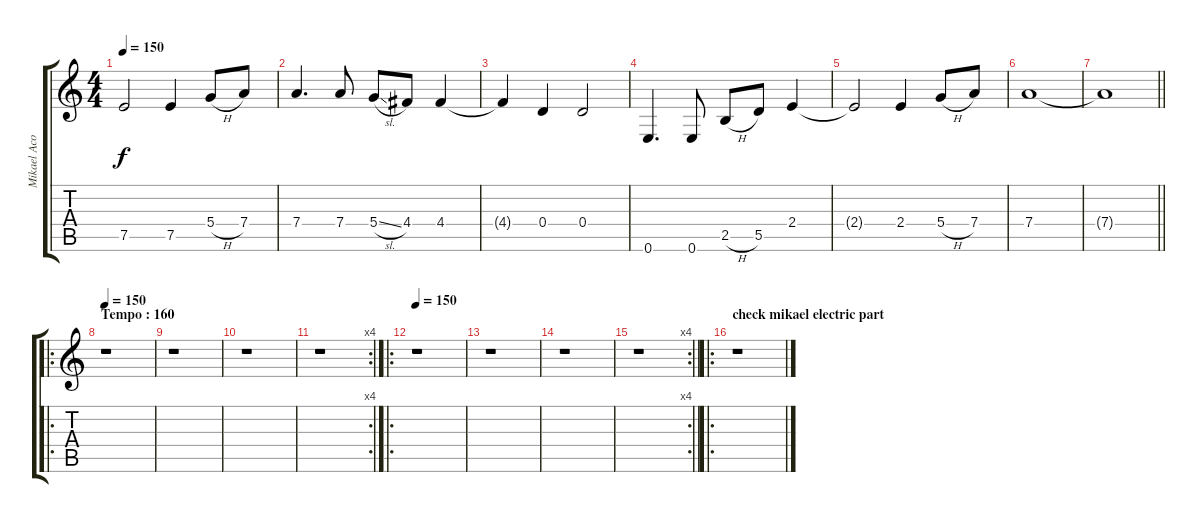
\track ("Mikael Acoustic" "Mikael Aco") {instrument acousticguitarsteel}
\staff {score tabs}
\tuning (E4 B3 G3 D3 A2 E2) {hide}
\ts (4 4)
\tempo 150
\clef g2
\ks c
7.5{t}.2{dy f} 7.5.4 5.4{h}.8 7.4.8 |
7.4.4{d} 7.4.8 5.4{sl}.8 4.4.8 4.4.4 |
4.4{t}.4 0.4.4 0.4.2 |
0.6.4{d} 0.6.8 2.5{h}.8 5.5.8 2.4.4 |
2.4{t}.2 2.4.4 5.4{h}.8 7.4.8 |
7.4.1 |
\barLineRight lightlight
7.4{t}.1 |
\ro
\section ("" "Tempo : 160")
\tempo 150
r.1 |
r.1 |
r.1 |
\rc 4
r.1 |
\ro
\tempo 150
r.1 |
r.1 |
r.1 |
\rc 4
\barLineRight lightlight
r.1 |
\ro
\section ("" "check mikael electric part")
r.1{balance 16}
